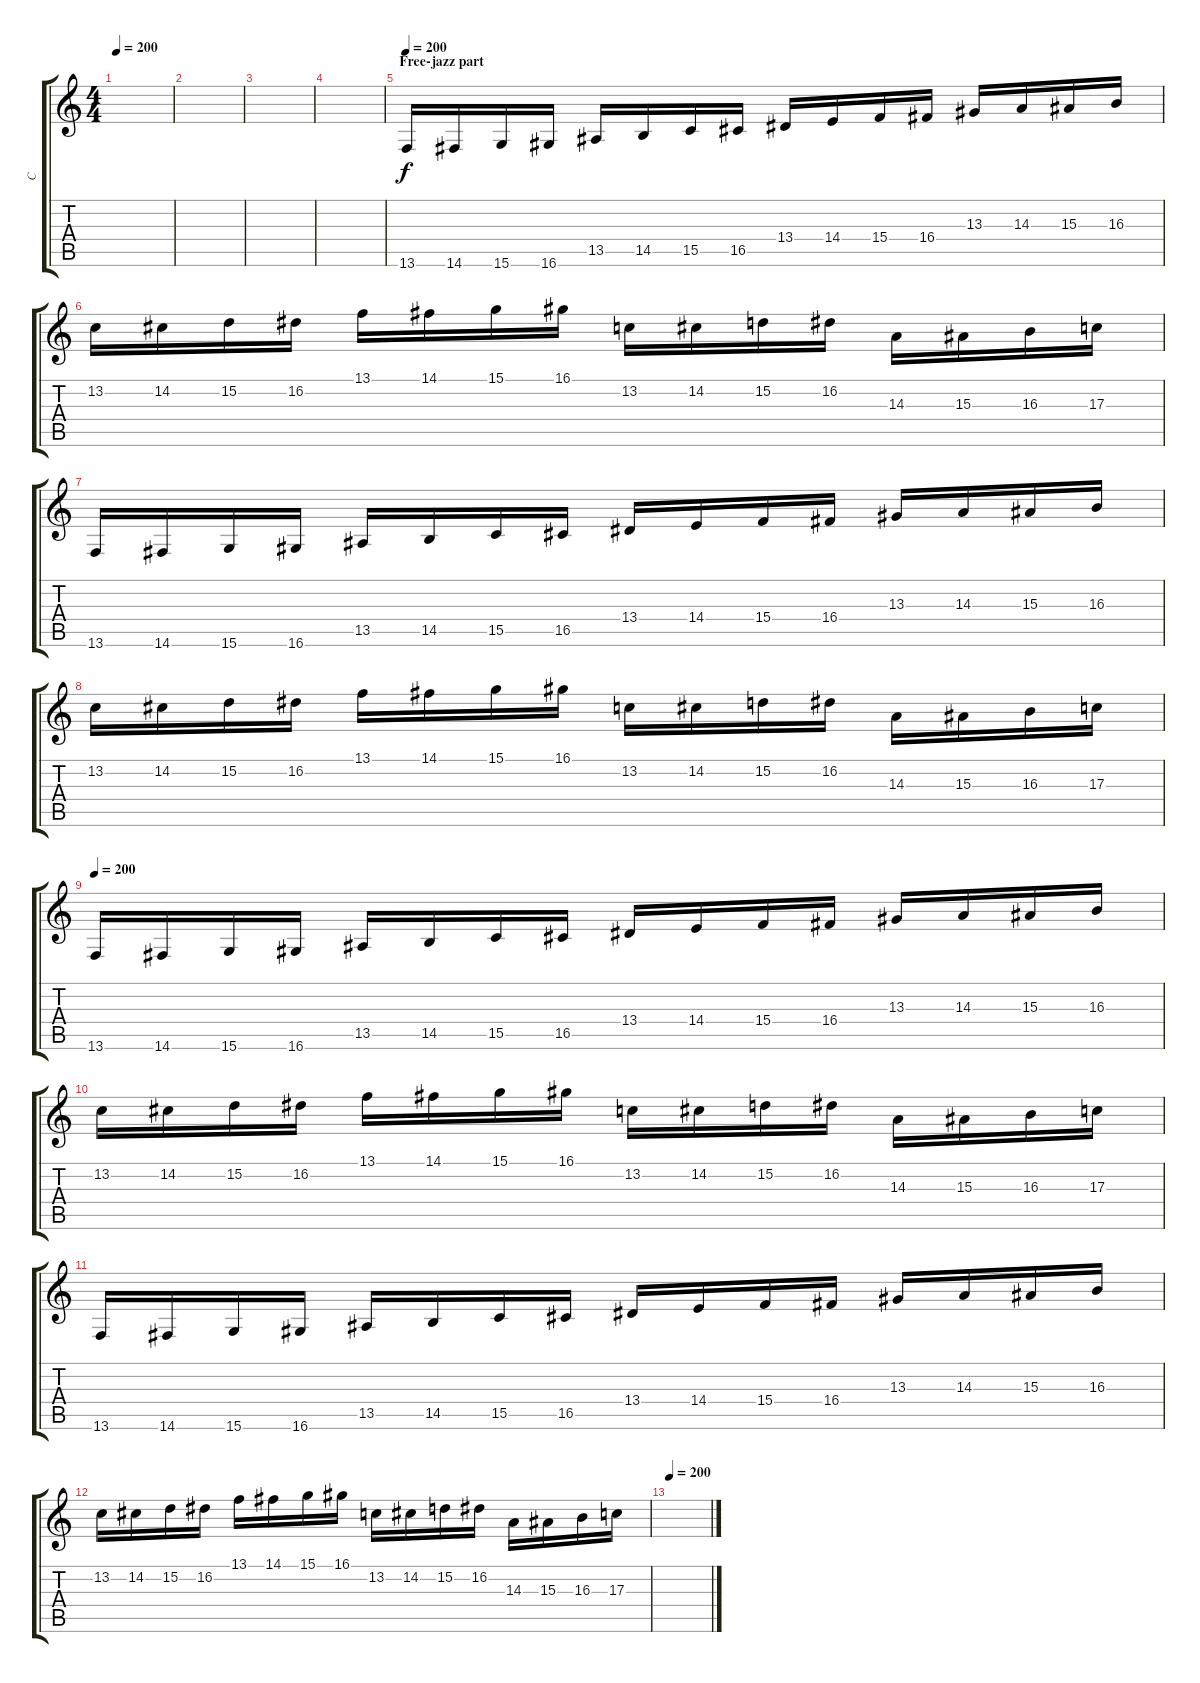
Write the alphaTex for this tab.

\track ("C" "C") {instrument trumpet}
\staff {score tabs}
\tuning (E4 B3 G3 D3 A2 E2) {hide}
\ts (4 4)
\tempo 200
\clef g2
\ks c
|
|
|
|
\section ("" "Free-jazz part")
\tempo 200
13.6.16 14.6.16 15.6.16 16.6.16 13.5.16 14.5.16 15.5.16 16.5.16 13.4.16 14.4.16 15.4.16 16.4.16 13.3.16 14.3.16 15.3.16 16.3.16 |
13.2.16 14.2.16 15.2.16 16.2.16 13.1.16 14.1.16 15.1.16 16.1.16 13.2.16 14.2.16 15.2.16 16.2.16 14.3.16 15.3.16 16.3.16 17.3.16 |
13.6.16 14.6.16 15.6.16 16.6.16 13.5.16 14.5.16 15.5.16 16.5.16 13.4.16 14.4.16 15.4.16 16.4.16 13.3.16 14.3.16 15.3.16 16.3.16 |
13.2.16 14.2.16 15.2.16 16.2.16 13.1.16 14.1.16 15.1.16 16.1.16 13.2.16 14.2.16 15.2.16 16.2.16 14.3.16 15.3.16 16.3.16 17.3.16 |
\tempo 200
13.6.16 14.6.16 15.6.16 16.6.16 13.5.16 14.5.16 15.5.16 16.5.16 13.4.16 14.4.16 15.4.16 16.4.16 13.3.16 14.3.16 15.3.16 16.3.16 |
13.2.16 14.2.16 15.2.16 16.2.16 13.1.16 14.1.16 15.1.16 16.1.16 13.2.16 14.2.16 15.2.16 16.2.16 14.3.16 15.3.16 16.3.16 17.3.16 |
13.6.16 14.6.16 15.6.16 16.6.16 13.5.16 14.5.16 15.5.16 16.5.16 13.4.16 14.4.16 15.4.16 16.4.16 13.3.16 14.3.16 15.3.16 16.3.16 |
13.2.16 14.2.16 15.2.16 16.2.16 13.1.16 14.1.16 15.1.16 16.1.16 13.2.16 14.2.16 15.2.16 16.2.16 14.3.16 15.3.16 16.3.16 17.3.16 |
\tempo 200
